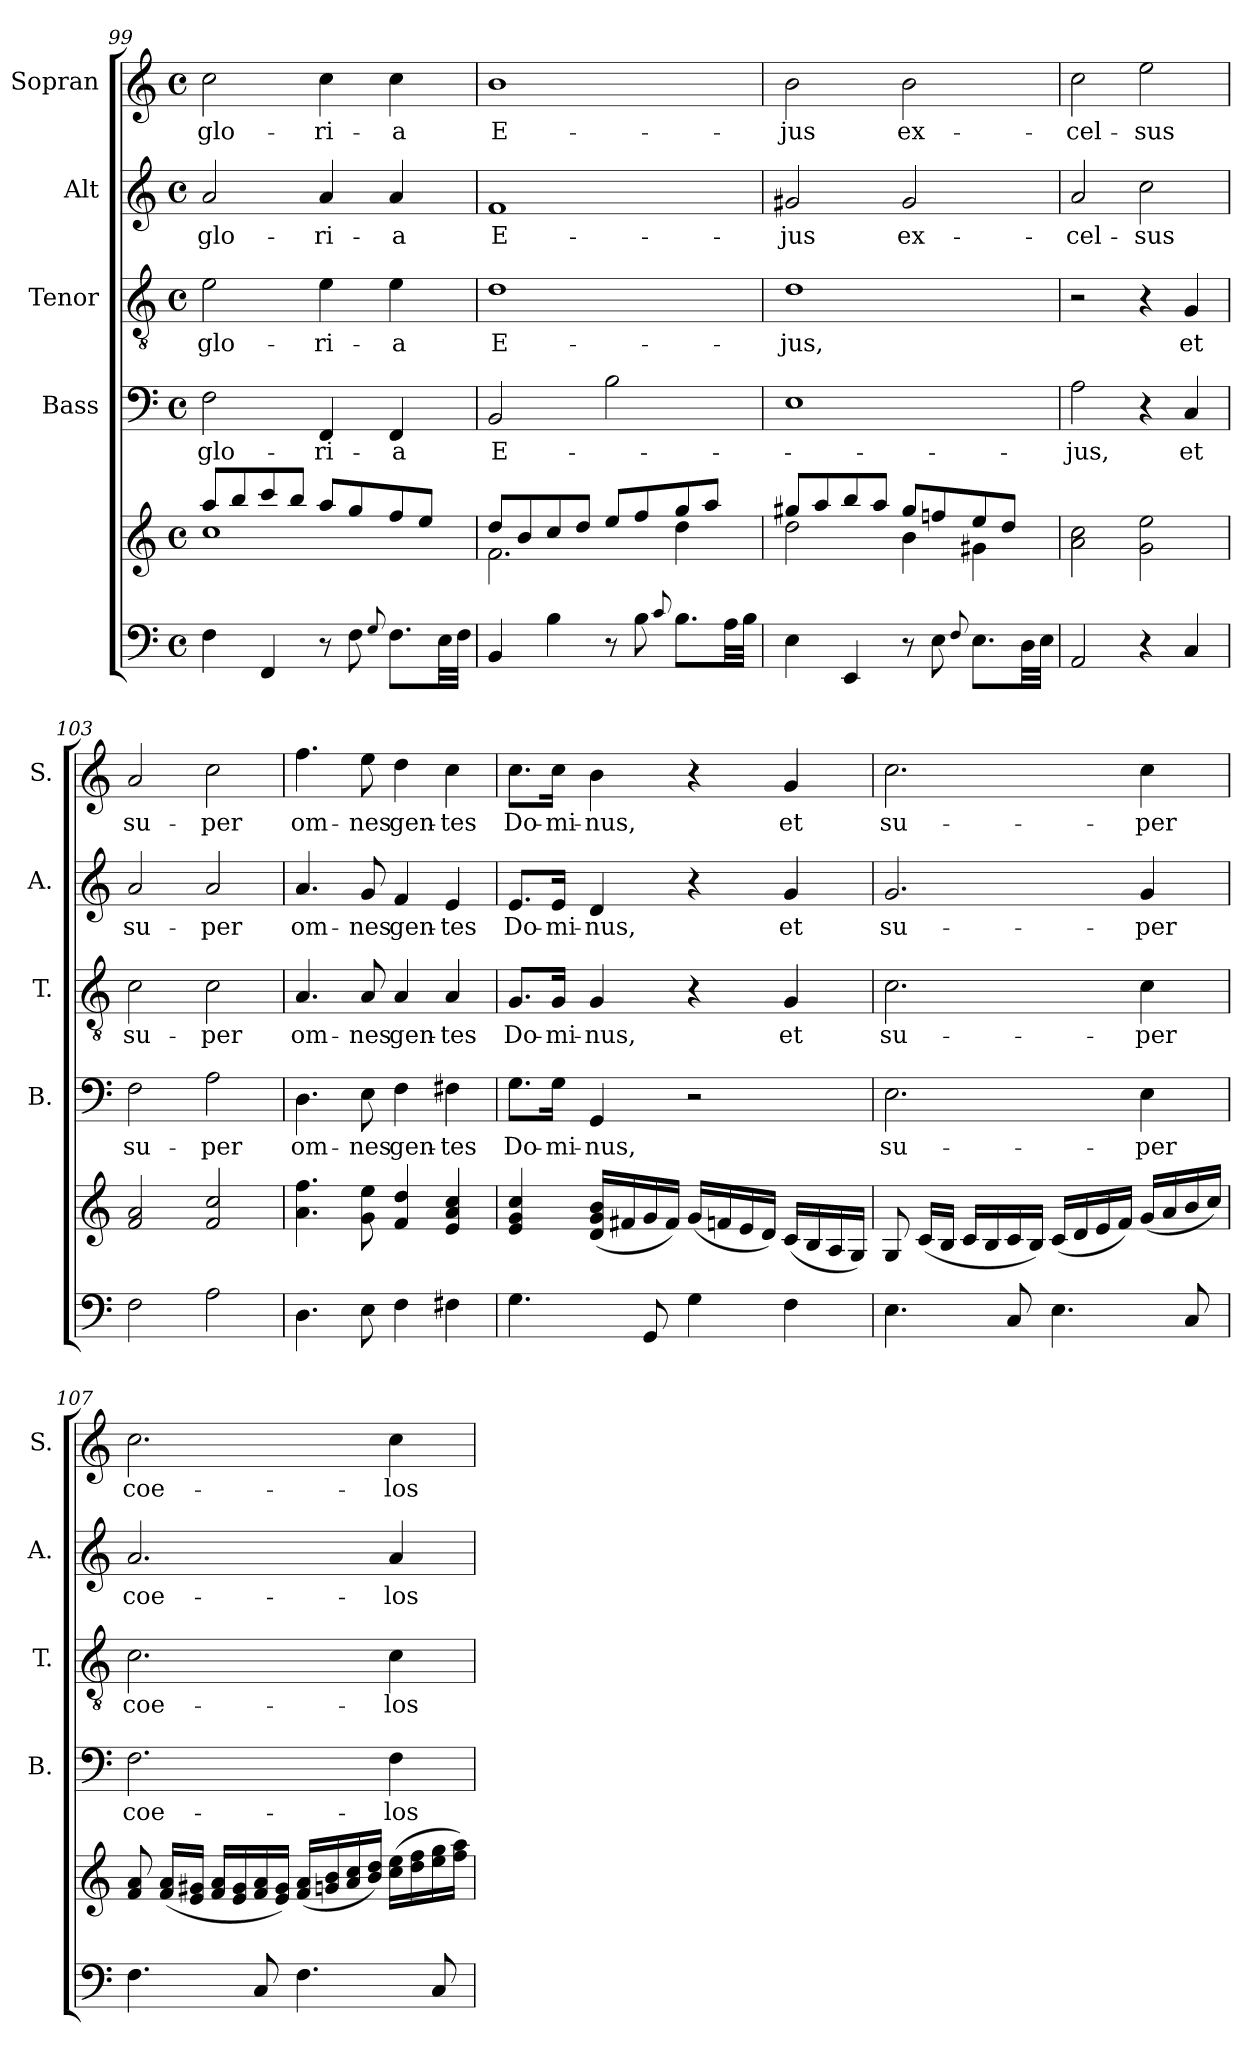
**kern	**kern	**kern	**text	**kern	**text	**kern	**text	**kern	**text
*part5	*part5	*part4	*part4	*part3	*part3	*part2	*part2	*part1	*part1
*staff6	*staff5	*staff4	*staff4	*staff3	*staff3	*staff2	*staff2	*staff1	*staff1
*	*	*I"Bass	*	*I"Tenor	*	*I"Alt	*	*I"Sopran	*
*	*	*I'B.	*	*I'T.	*	*I'A.	*	*I'S.	*
!!LO:PB:g=z
*clefF4	*clefG2	*clefF4	*	*clefGv2	*	*clefG2	*	*clefG2	*
*k[]	*k[]	*k[]	*	*k[]	*	*k[]	*	*k[]	*
*C:	*C:	*C:	*	*C:	*	*C:	*	*C:	*
*M4/4	*M4/4	*M4/4	*	*M4/4	*	*M4/4	*	*M4/4	*
*met(c)	*met(c)	*met(c)	*	*met(c)	*	*met(c)	*	*met(c)	*
=99	=99	=99	=99	=99	=99	=99	=99	=99	=99
*	*^	*	*	*	*	*	*	*	*
!	!	!	!	!LO:LY:b	!	!LO:LY:b	!	!LO:LY:b	!	!LO:LY:b
4F\	8aa/L	1cc	2F\	glo-	2e\	glo-	2a/	glo-	2cc\	glo-
.	8bb/	.	.	.	.	.	.	.	.	.
4FF/	8ccc/	.	.	.	.	.	.	.	.	.
.	8bb/J	.	.	.	.	.	.	.	.	.
!	!	!	!	!LO:LY:b	!	!LO:LY:b	!	!LO:LY:b	!	!LO:LY:b
8r	8aa/L	.	4FF/	-ri-	4e\	-ri-	4a/	-ri-	4cc\	-ri-
8F\	8gg/	.	.	.	.	.	.	.	.	.
8qqG/	.	.	.	.	.	.	.	.	.	.
!	!	!	!	!LO:LY:b	!	!LO:LY:b	!	!LO:LY:b	!	!LO:LY:b
8.F\L	8ff/	.	4FF/	-a	4e\	-a	4a/	-a	4cc\	-a
.	8ee/J	.	.	.	.	.	.	.	.	.
32E\LL	.	.	.	.	.	.	.	.	.	.
32F\JJJ	.	.	.	.	.	.	.	.	.	.
=100	=100	=100	=100	=100	=100	=100	=100	=100	=100	=100
!	!	!	!	!LO:LY:b	!	!LO:LY:b	!	!LO:LY:b	!	!LO:LY:b
4BB/	8dd/L	2.f\	2BB/	E-	1d	E-	1f	E-	1b	E-
.	8b/	.	.	.	.	.	.	.	.	.
4B\	8cc/	.	.	.	.	.	.	.	.	.
.	8dd/J	.	.	.	.	.	.	.	.	.
8r	8ee/L	.	2B\	.	.	.	.	.	.	.
8B\	8ff/	.	.	.	.	.	.	.	.	.
8qqc/	.	.	.	.	.	.	.	.	.	.
8.B\L	8gg/	4dd\	.	.	.	.	.	.	.	.
.	8aa/J	.	.	.	.	.	.	.	.	.
32A\LL	.	.	.	.	.	.	.	.	.	.
32B\JJJ	.	.	.	.	.	.	.	.	.	.
=101	=101	=101	=101	=101	=101	=101	=101	=101	=101	=101
!	!	!	!	!	!	!LO:LY:b	!	!LO:LY:b	!	!LO:LY:b
4E\	8gg#X/L	2dd\	1E	.	1d	-jus,	2g#X/	-jus	2b\	-jus
.	8aa/	.	.	.	.	.	.	.	.	.
4EE/	8bb/	.	.	.	.	.	.	.	.	.
.	8aa/J	.	.	.	.	.	.	.	.	.
!	!	!	!	!	!	!	!	!LO:LY:b	!	!LO:LY:b
8r	8gg#/L	4b\	.	.	.	.	2g#/	ex-	2b\	ex-
8E\	8ffn/	.	.	.	.	.	.	.	.	.
8qqF/	.	.	.	.	.	.	.	.	.	.
8.E\L	8ee/	4g#X\	.	.	.	.	.	.	.	.
.	8dd/J	.	.	.	.	.	.	.	.	.
32D\LL	.	.	.	.	.	.	.	.	.	.
32E\JJJ	.	.	.	.	.	.	.	.	.	.
*	*v	*v	*	*	*	*	*	*	*	*
=102	=102	=102	=102	=102	=102	=102	=102	=102	=102
!	!	!	!LO:LY:b	!	!	!	!LO:LY:b	!	!LO:LY:b
2AA/	2a\ 2cc\	2A\	-jus,	2r	.	2a/	-cel-	2cc\	-cel-
!	!	!	!	!	!	!	!LO:LY:b	!	!LO:LY:b
4r	2g\ 2ee\	4r	.	4r	.	2cc\	-sus	2ee\	-sus
!	!	!	!LO:LY:b	!	!LO:LY:b	!	!	!	!
4C/	.	4C/	et	4G/	et	.	.	.	.
=103	=103	=103	=103	=103	=103	=103	=103	=103	=103
!	!	!	!LO:LY:b	!	!LO:LY:b	!	!LO:LY:b	!	!LO:LY:b
2F\	2f/ 2a/	2F\	su-	2c\	su-	2a/	su-	2a/	su-
!	!	!	!LO:LY:b	!	!LO:LY:b	!	!LO:LY:b	!	!LO:LY:b
2A\	2f/ 2cc/	2A\	-per	2c\	-per	2a/	-per	2cc\	-per
!!LO:LB:g=z
=104	=104	=104	=104	=104	=104	=104	=104	=104	=104
!	!	!	!LO:LY:b	!	!LO:LY:b	!	!LO:LY:b	!	!LO:LY:b
4.D\	4.a\ 4.ff\	4.D\	om-	4.A/	om-	4.a/	om-	4.ff\	om-
!	!	!	!LO:LY:b	!	!LO:LY:b	!	!LO:LY:b	!	!LO:LY:b
8E\	8g\ 8ee\	8E\	-nes	8A/	-nes	8g/	-nes	8ee\	-nes
!	!	!	!LO:LY:b	!	!LO:LY:b	!	!LO:LY:b	!	!LO:LY:b
4F\	4f/ 4dd/	4F\	gen-	4A/	gen-	4f/	gen-	4dd\	gen-
!	!	!	!LO:LY:b	!	!LO:LY:b	!	!LO:LY:b	!	!LO:LY:b
4F#X\	4e/ 4a/ 4cc/	4F#X\	-tes	4A/	-tes	4e/	-tes	4cc\	-tes
=105	=105	=105	=105	=105	=105	=105	=105	=105	=105
!	!	!	!LO:LY:b	!	!LO:LY:b	!	!LO:LY:b	!	!LO:LY:b
4.G\	4e/ 4g/ 4cc/	8.G\L	Do-	8.G/L	Do-	8.e/L	Do-	8.cc\L	Do-
!	!	!	!LO:LY:b	!	!LO:LY:b	!	!LO:LY:b	!	!LO:LY:b
.	.	16G\Jk	-mi-	16G/Jk	-mi-	16e/Jk	-mi-	16cc\Jk	-mi-
!	!	!	!LO:LY:b	!	!LO:LY:b	!	!LO:LY:b	!	!LO:LY:b
.	(<16d/ 16g/ 16b/LL	4GG/	-nus,	4G/	-nus,	4d/	-nus,	4b\	-nus,
.	16f#X/	.	.	.	.	.	.	.	.
8GG/	16g/	.	.	.	.	.	.	.	.
.	16f#/JJ)	.	.	.	.	.	.	.	.
4G\	(<16g/LL	2r	.	4r	.	4r	.	4r	.
.	16fn/	.	.	.	.	.	.	.	.
.	16e/	.	.	.	.	.	.	.	.
.	16d/JJ)	.	.	.	.	.	.	.	.
!	!	!	!	!	!LO:LY:b	!	!LO:LY:b	!	!LO:LY:b
4F\	(<16c/LL	.	.	4G/	et	4g/	et	4g/	et
.	16B/	.	.	.	.	.	.	.	.
.	16A/	.	.	.	.	.	.	.	.
.	16G/JJ)	.	.	.	.	.	.	.	.
=106	=106	=106	=106	=106	=106	=106	=106	=106	=106
!	!	!	!LO:LY:b	!	!LO:LY:b	!	!LO:LY:b	!	!LO:LY:b
4.E\	8G/	2.E\	su-	2.c\	su-	2.g/	su-	2.cc\	su-
.	(<16c/LL	.	.	.	.	.	.	.	.
.	16B/JJ	.	.	.	.	.	.	.	.
.	16c/LL	.	.	.	.	.	.	.	.
.	16B/	.	.	.	.	.	.	.	.
8C/	16c/	.	.	.	.	.	.	.	.
.	16B/JJ)	.	.	.	.	.	.	.	.
4.E\	(<16c/LL	.	.	.	.	.	.	.	.
.	16d/	.	.	.	.	.	.	.	.
.	16e/	.	.	.	.	.	.	.	.
.	16f/JJ)	.	.	.	.	.	.	.	.
!	!	!	!LO:LY:b	!	!LO:LY:b	!	!LO:LY:b	!	!LO:LY:b
.	(<16g/LL	4E\	-per	4c\	-per	4g/	-per	4cc\	-per
.	16a/	.	.	.	.	.	.	.	.
8C/	16b/	.	.	.	.	.	.	.	.
.	16cc/JJ)	.	.	.	.	.	.	.	.
!!LO:PB:g=z
=107	=107	=107	=107	=107	=107	=107	=107	=107	=107
!	!	!	!LO:LY:b	!	!LO:LY:b	!	!LO:LY:b	!	!LO:LY:b
4.F\	8f/ 8a/	2.F\	coe-	2.c\	coe-	2.a/	coe-	2.cc\	coe-
.	(<16f/ 16a/LL	.	.	.	.	.	.	.	.
.	16e/ 16g#X/JJ	.	.	.	.	.	.	.	.
.	16f/ 16a/LL	.	.	.	.	.	.	.	.
.	16e/ 16g#/	.	.	.	.	.	.	.	.
8C/	16f/ 16a/	.	.	.	.	.	.	.	.
.	16e/ 16g#/JJ)	.	.	.	.	.	.	.	.
4.F\	(<16f/ 16a/LL	.	.	.	.	.	.	.	.
.	16gn/ 16b/	.	.	.	.	.	.	.	.
.	16a/ 16cc/	.	.	.	.	.	.	.	.
.	16b/ 16dd/JJ)	.	.	.	.	.	.	.	.
!	!	!	!LO:LY:b	!	!LO:LY:b	!	!LO:LY:b	!	!LO:LY:b
.	(>16cc\ 16ee\LL	4F\	-los	4c\	-los	4a/	-los	4cc\	-los
.	16dd\ 16ff\	.	.	.	.	.	.	.	.
8C/	16ee\ 16gg\	.	.	.	.	.	.	.	.
.	16ff\ 16aa\JJ)	.	.	.	.	.	.	.	.
=	=	=	=	=	=	=	=	=	=
*-	*-	*-	*-	*-	*-	*-	*-	*-	*-
